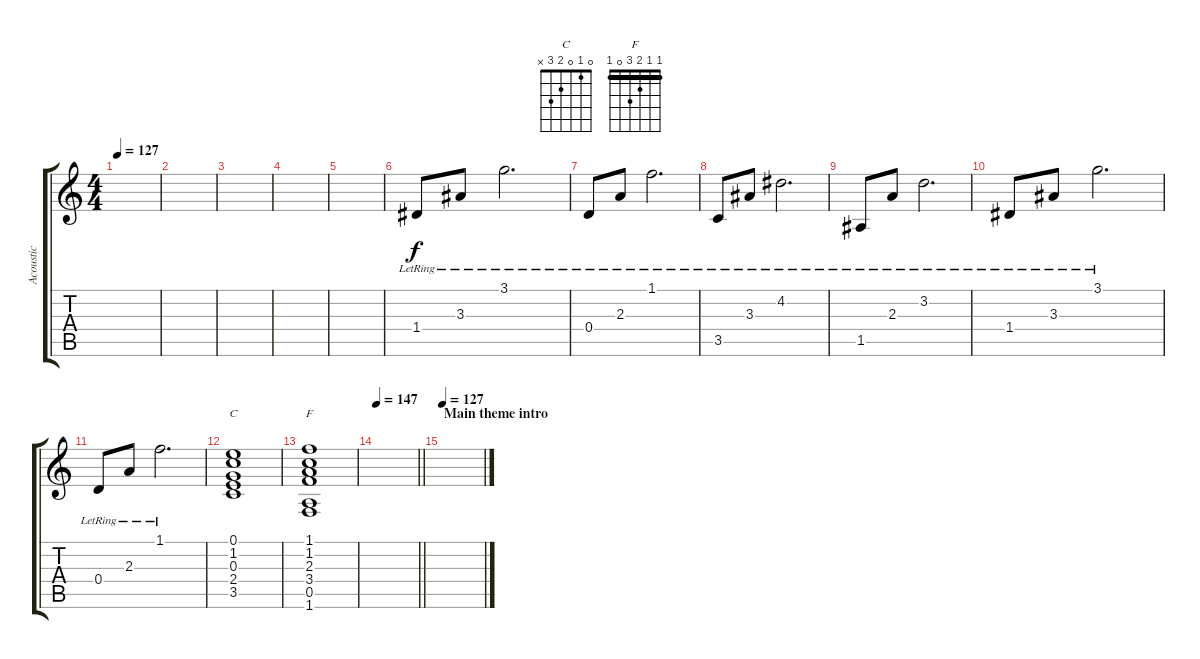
\track ("Acoustic" "Acoustic") {instrument acousticguitarsteel}
\staff {score tabs}
\tuning (E4 B3 G3 D3 A2 E2) {hide}
\chord ("C" 0 1 0 2 3 x)
\chord ("F" 1 1 2 3 0 1) {barre 1}
\ts (4 4)
\tempo 127
\clef g2
\ks c
|
|
|
|
|
1.4{lr}.8 3.3{lr}.8 3.1{lr}.2{d} |
0.4{lr}.8 2.3{lr}.8 1.1{lr}.2{d} |
3.5{lr}.8 3.3{lr}.8 4.2{lr}.2{d} |
1.5{lr}.8 2.3{lr}.8 3.2{lr}.2{d} |
1.4{lr}.8 3.3{lr}.8 3.1{lr}.2{d} |
0.4{lr}.8 2.3{lr}.8 1.1{lr}.2{d} |
(0.1 1.2 0.3 2.4 3.5).1{ch "C"} |
(1.1 1.2 2.3 3.4 0.5 1.6).1{ch "F"} |
\tempo 147
\barLineRight lightlight
|
\section ("" "Main theme intro")
\tempo 127
